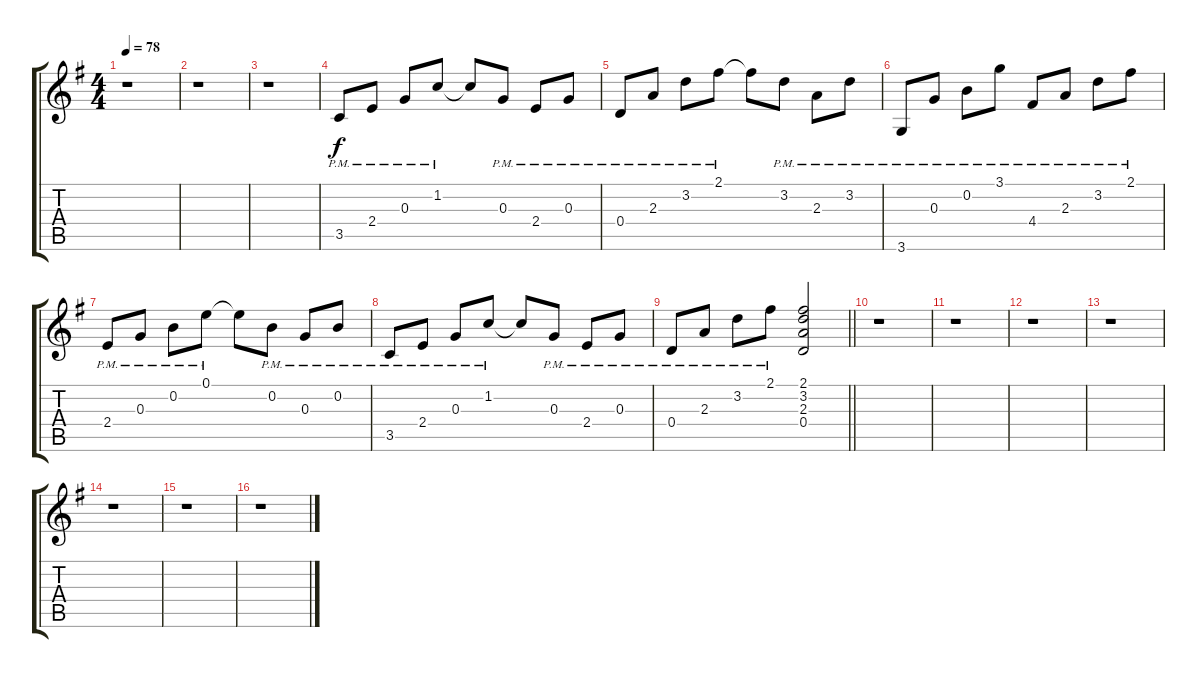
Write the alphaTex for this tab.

\track "" {instrument acousticguitarsteel}
\staff {score tabs}
\tuning (E4 B3 G3 D3 A2 E2) {hide}
\ts (4 4)
\tempo 78
\clef g2
\ks g
r.1{dy f} |
r.1 |
r.1 |
3.5{pm}.8 2.4{pm}.8 0.3{pm}.8 1.2{pm}.8 1.2{t}.8 0.3{pm}.8 2.4{pm}.8 0.3{pm}.8 |
0.4{pm}.8 2.3{pm}.8 3.2{pm}.8 2.1{pm}.8 2.1{t}.8 3.2{pm}.8 2.3{pm}.8 3.2{pm}.8 |
3.6{pm}.8 0.3{pm}.8 0.2{pm}.8 3.1{pm}.8 4.4{pm}.8 2.3{pm}.8 3.2{pm}.8 2.1{pm}.8 |
2.4{pm}.8 0.3{pm}.8 0.2{pm}.8 0.1{pm}.8 0.1{t}.8 0.2{pm}.8 0.3{pm}.8 0.2{pm}.8 |
3.5{pm}.8 2.4{pm}.8 0.3{pm}.8 1.2{pm}.8 1.2{t}.8 0.3{pm}.8 2.4{pm}.8 0.3{pm}.8 |
\barLineRight lightlight
0.4{pm}.8 2.3{pm}.8 3.2{pm}.8 2.1{pm}.8 (2.1 3.2 2.3 0.4).2 |
r.1 |
r.1 |
r.1 |
r.1 |
r.1 |
r.1 |
r.1
